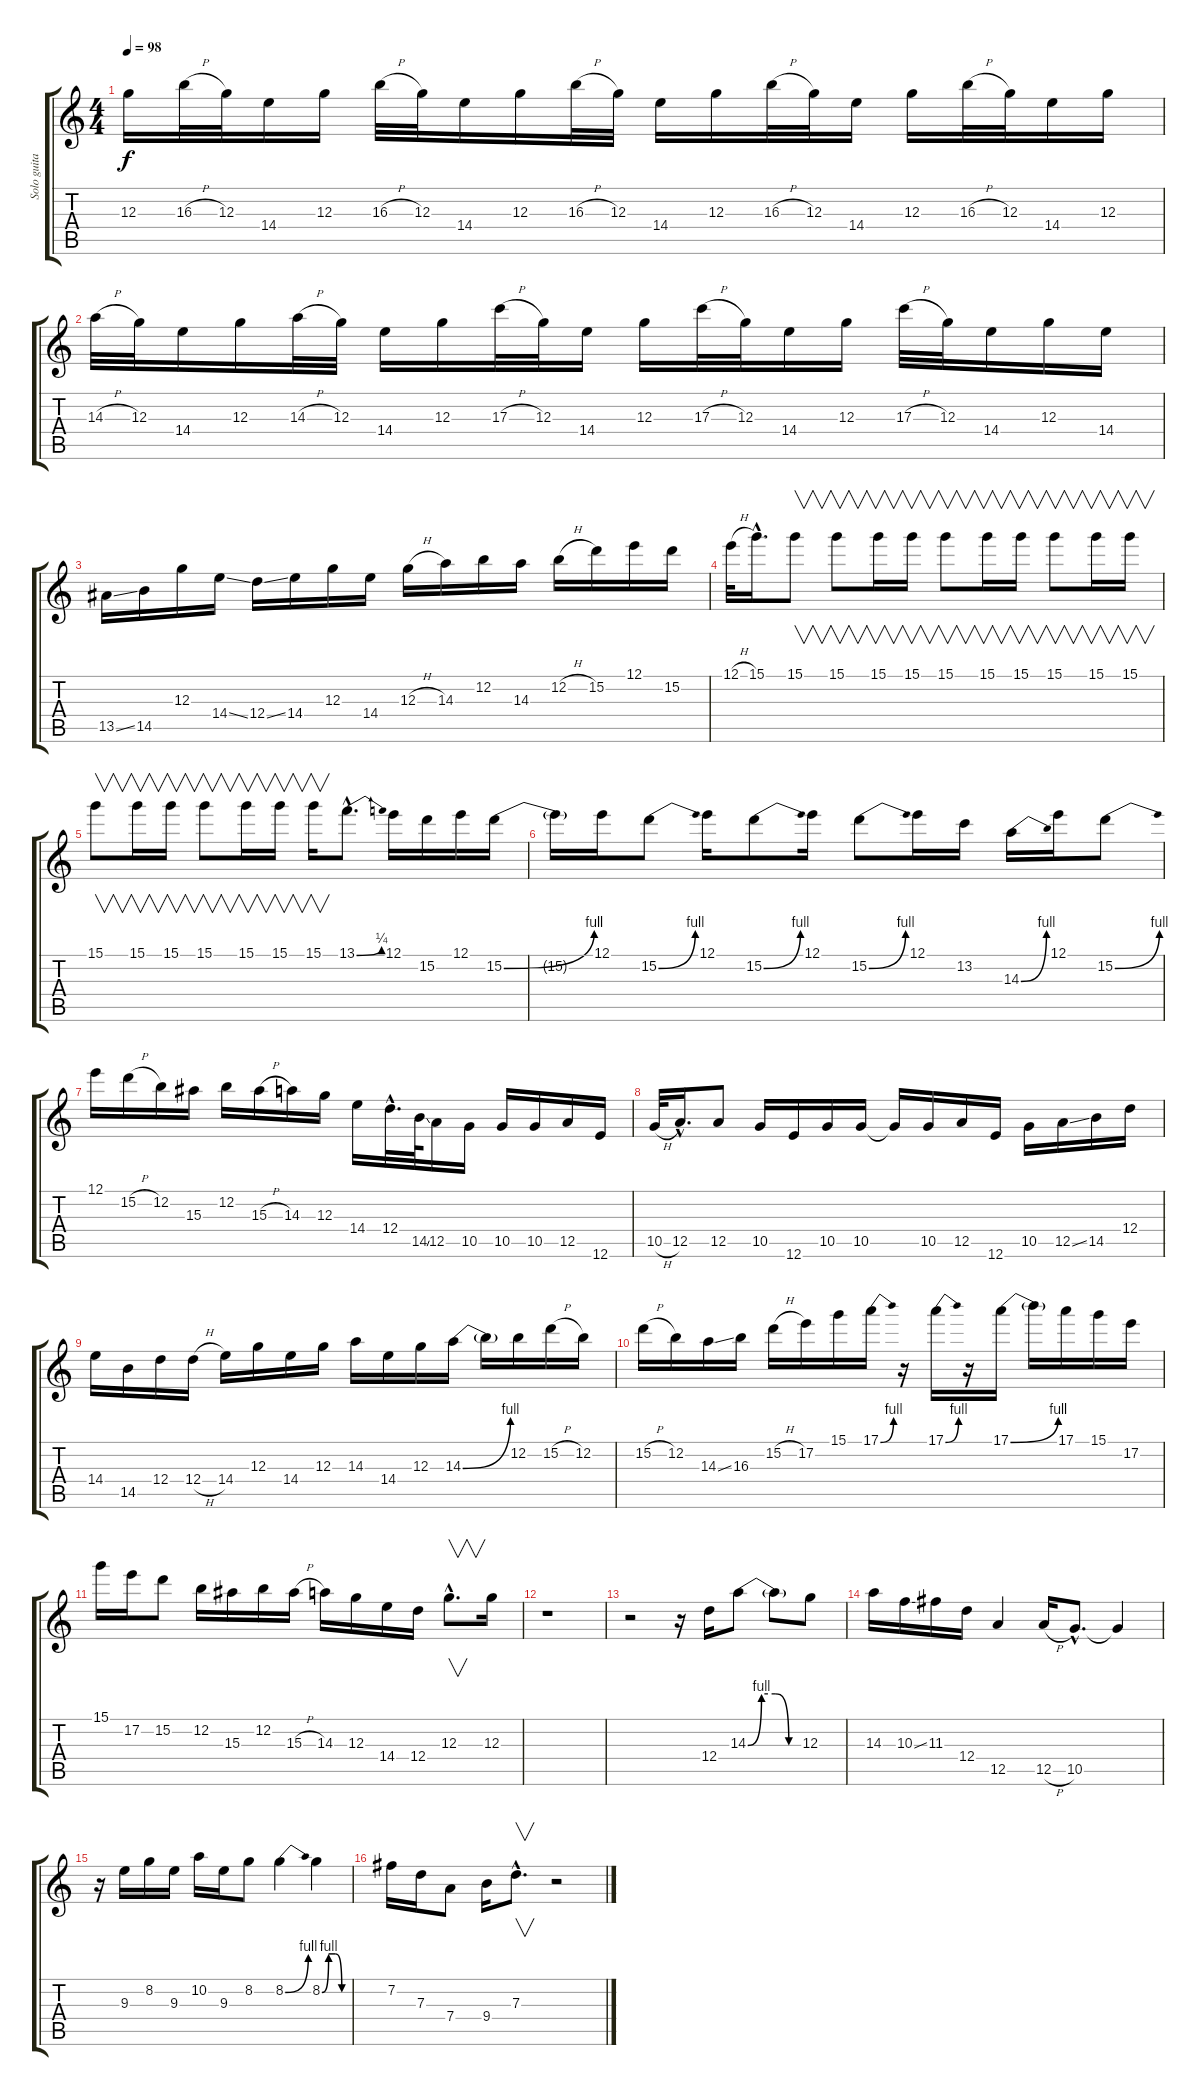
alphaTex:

\track ("Solo guitar" "Solo guita") {instrument distortionguitar}
\staff {score tabs}
\tuning (E4 B3 G3 D3 A2 E2) {hide}
\ts (4 4)
\tempo 98
\clef g2
\ks c
12.3.16{dy f} 16.3{h}.32 12.3.32 14.4.16 12.3.16 16.3{h}.32 12.3.32 14.4.16 12.3.16 16.3{h}.32 12.3.32 14.4.16 12.3.16 16.3{h}.32 12.3.32 14.4.16 12.3.16 16.3{h}.32 12.3.32 14.4.16 12.3.16 |
14.3{h}.32 12.3.32 14.4.16 12.3.16 14.3{h}.32 12.3.32 14.4.16 12.3.16 17.3{h}.32 12.3.32 14.4.16 12.3.16 17.3{h}.32 12.3.32 14.4.16 12.3.16 17.3{h}.32 12.3.32 14.4.16 12.3.16 14.4.16 |
13.5{ss}.16 14.5.16 12.3.16 14.4{ss}.16 12.4{ss}.16 14.4.16 12.3.16 14.4.16 12.3{h}.16 14.3.16 12.2.16 14.3.16 12.2{h}.16 15.2.16 12.1.16 15.2.16 |
12.1{h}.32 15.1{hac}.16{d} 15.1.8{v} 15.1.8{v} 15.1.16{v} 15.1.16{v} 15.1.8{v} 15.1.16{v} 15.1.16{v} 15.1.8{v} 15.1.16{v} 15.1.16{v} |
15.1.8{v} 15.1.16{v} 15.1.16{v} 15.1.8{v} 15.1.16{v} 15.1.16{v} 15.1.16{v} 13.1{be (bend 0 0 60 1) hac}.8{d} 12.1.16 15.2.16 12.1.16 15.2{be (bend 0 0 60 4)}.16 |
15.2{t}.16 12.1.16 15.2{be (bend 0 0 60 4)}.8 12.1.16 15.2{be (bend 0 0 60 4)}.8 12.1.16 15.2{be (bend 0 0 60 4)}.8 12.1.16 13.2.16 14.3{be (bend 0 0 60 4)}.16 12.1.16 15.2{be (bend 0 0 60 4)}.8 |
12.1.16 15.2{h}.16 12.2.16 15.3.16 12.2.16 15.3{h}.16 14.3.16 12.3.16 14.4.16 12.4{hac}.32{d} 14.5{ss}.64 12.5.16 10.5.16 10.5.16 10.5.16 12.5.16 12.6.16 |
10.5{h}.32 12.5{hac}.16{d} 12.5.8 10.5.16 12.6.16 10.5.16 10.5.16 10.5{t}.16 10.5.16 12.5.16 12.6.16 10.5.16 12.5{ss}.16 14.5.16 12.4.16 |
14.4.16 14.5.16 12.4.16 12.4{h}.16 14.4.16 12.3.16 14.4.16 12.3.16 14.3.16 14.4.16 12.3.16 14.3{be (bend 0 0 60 4)}.16 14.3{t}.16 12.2.16 15.2{h}.16 12.2.16 |
15.2{h}.16 12.2.16 14.3{ss}.16 16.3.16 15.2{h}.16 17.2.16 15.1.16 17.1{be (bend 0 0 60 4)}.16 r.16 17.1{be (bend 0 0 60 4)}.16 r.16 17.1{be (bend 0 0 60 4)}.16 17.1{t}.16 17.1.16 15.1.16 17.2.16 |
15.1.16 17.2.16 15.2.8 12.2.16 15.3.16 12.2.16 15.3{h}.16 14.3.16 12.3.16 14.4.16 12.4.16 12.3{hac}.8{v d} 12.3.16 |
r.1 |
r.2 r.16 12.4.16 14.3{be (custom 0 0 15 4 30 4 45 0 60 0)}.8 14.3{t}.8 12.3.8 |
14.3.16 10.3{ss}.16 11.3.16 12.4.16 12.5.4 12.5{h}.16 10.5{hac}.8{d} 10.5{t}.4 |
r.16 9.3.16 8.2.16 9.3.16 10.2.16 9.3.16 8.2.8 8.2{be (bend 0 0 60 4)}.4 8.2{be (custom 0 0 15 4 30 4 45 0 60 0)}.4 |
7.2.16 7.3.16 7.4.8 9.4.16 7.3{hac}.8{v d} r.2
